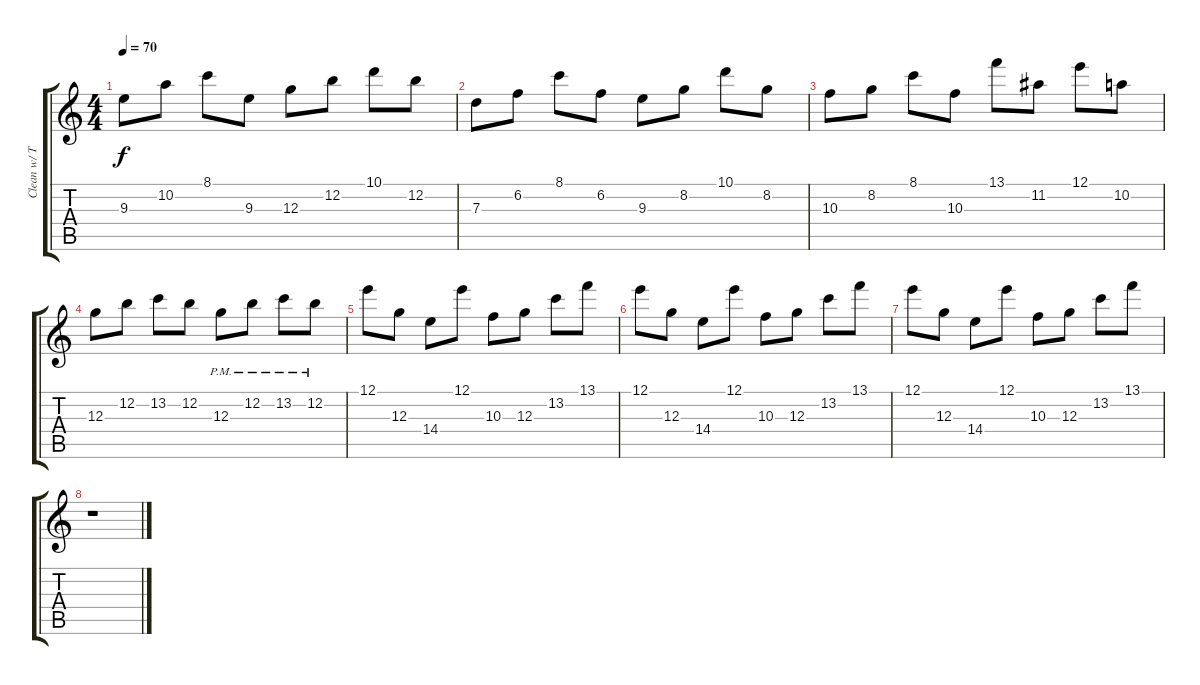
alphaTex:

\track ("Clean w/ Tremolo" "Clean w/ T") {instrument electricguitarclean}
\staff {score tabs}
\tuning (E4 B3 G3 D3 A2 E2) {hide}
\ts (4 4)
\tempo 70
\clef g2
\ks c
9.3.8{dy f} 10.2.8 8.1.8 9.3.8 12.3.8 12.2.8 10.1.8 12.2.8 |
7.3.8 6.2.8 8.1.8 6.2.8 9.3.8 8.2.8 10.1.8 8.2.8 |
10.3.8 8.2.8 8.1.8 10.3.8 13.1.8 11.2.8 12.1.8 10.2.8 |
12.3.8 12.2.8 13.2.8 12.2.8 12.3{pm}.8 12.2{pm}.8 13.2{pm}.8 12.2{pm}.8 |
12.1.8 12.3.8 14.4.8 12.1.8 10.3.8 12.3.8 13.2.8 13.1.8 |
12.1.8 12.3.8 14.4.8 12.1.8 10.3.8 12.3.8 13.2.8 13.1.8 |
12.1.8 12.3.8 14.4.8 12.1.8 10.3.8 12.3.8 13.2.8 13.1.8 |
r.1
